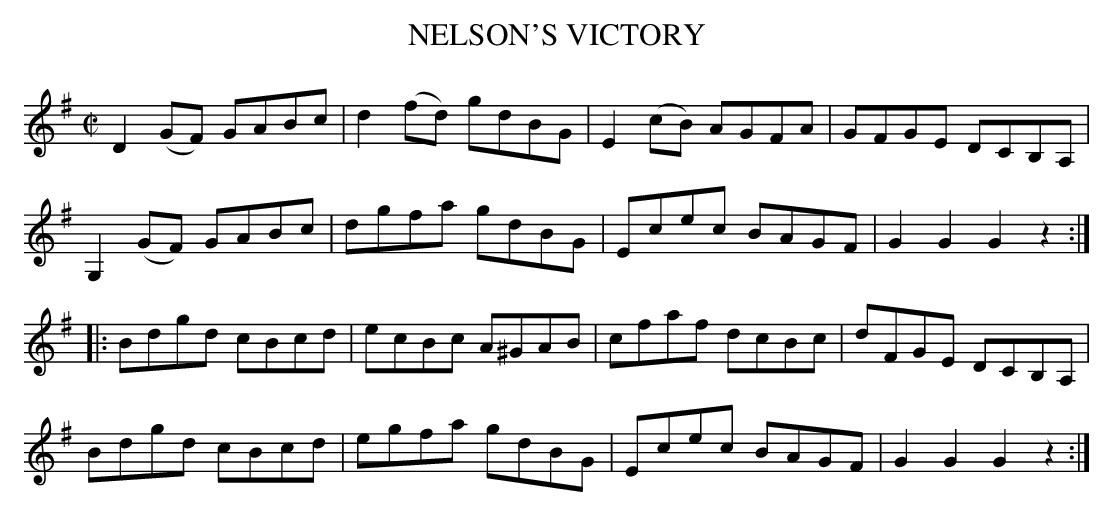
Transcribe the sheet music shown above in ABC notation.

X:1
T: NELSON'S VICTORY
M: C|
L: 1/8
K: G
D2(GF) GABc|d2(fd) gdBG|E2(cB) AGFA|GFGE DCB,A,|
G,2 (GF) GABc|dgfa gdBG|Ecec BAGF|G2G2G2z2:|
|:Bdgd cBcd|ecBc A^GAB|cfaf dcBc|dFGE DCB,A,|
Bdgd cBcd|egfa gdBG|Ecec BAGF|G2G2G2z2:|
